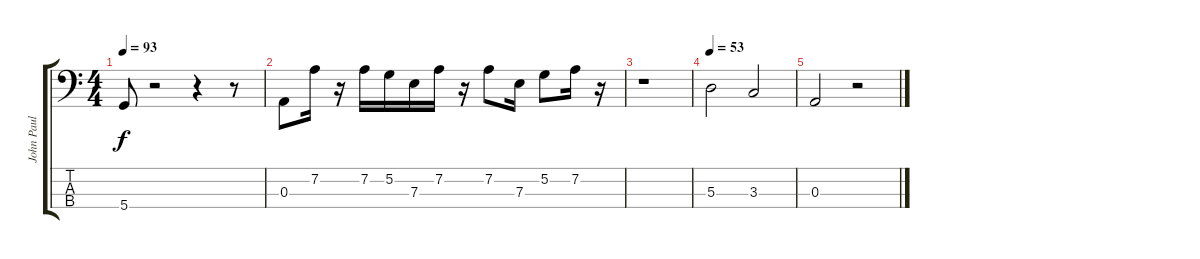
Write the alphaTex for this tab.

\track ("John Paul Jones" "John Paul ") {instrument electricbasspick}
\staff {score tabs}
\tuning (G2 D2 A1 D1) {hide}
\ts (4 4)
\tempo 93
\clef f4
\ks c
5.4.8{dy f} r.2 r.4 r.8 |
0.3.8 7.2.16 r.16 7.2.16 5.2.16 7.3.16 7.2.16 r.16 7.2.8 7.3.16 5.2.8 7.2.16 r.16 |
r.1 |
\tempo 53
5.3.2 3.3.2 |
0.3.2 r.2
